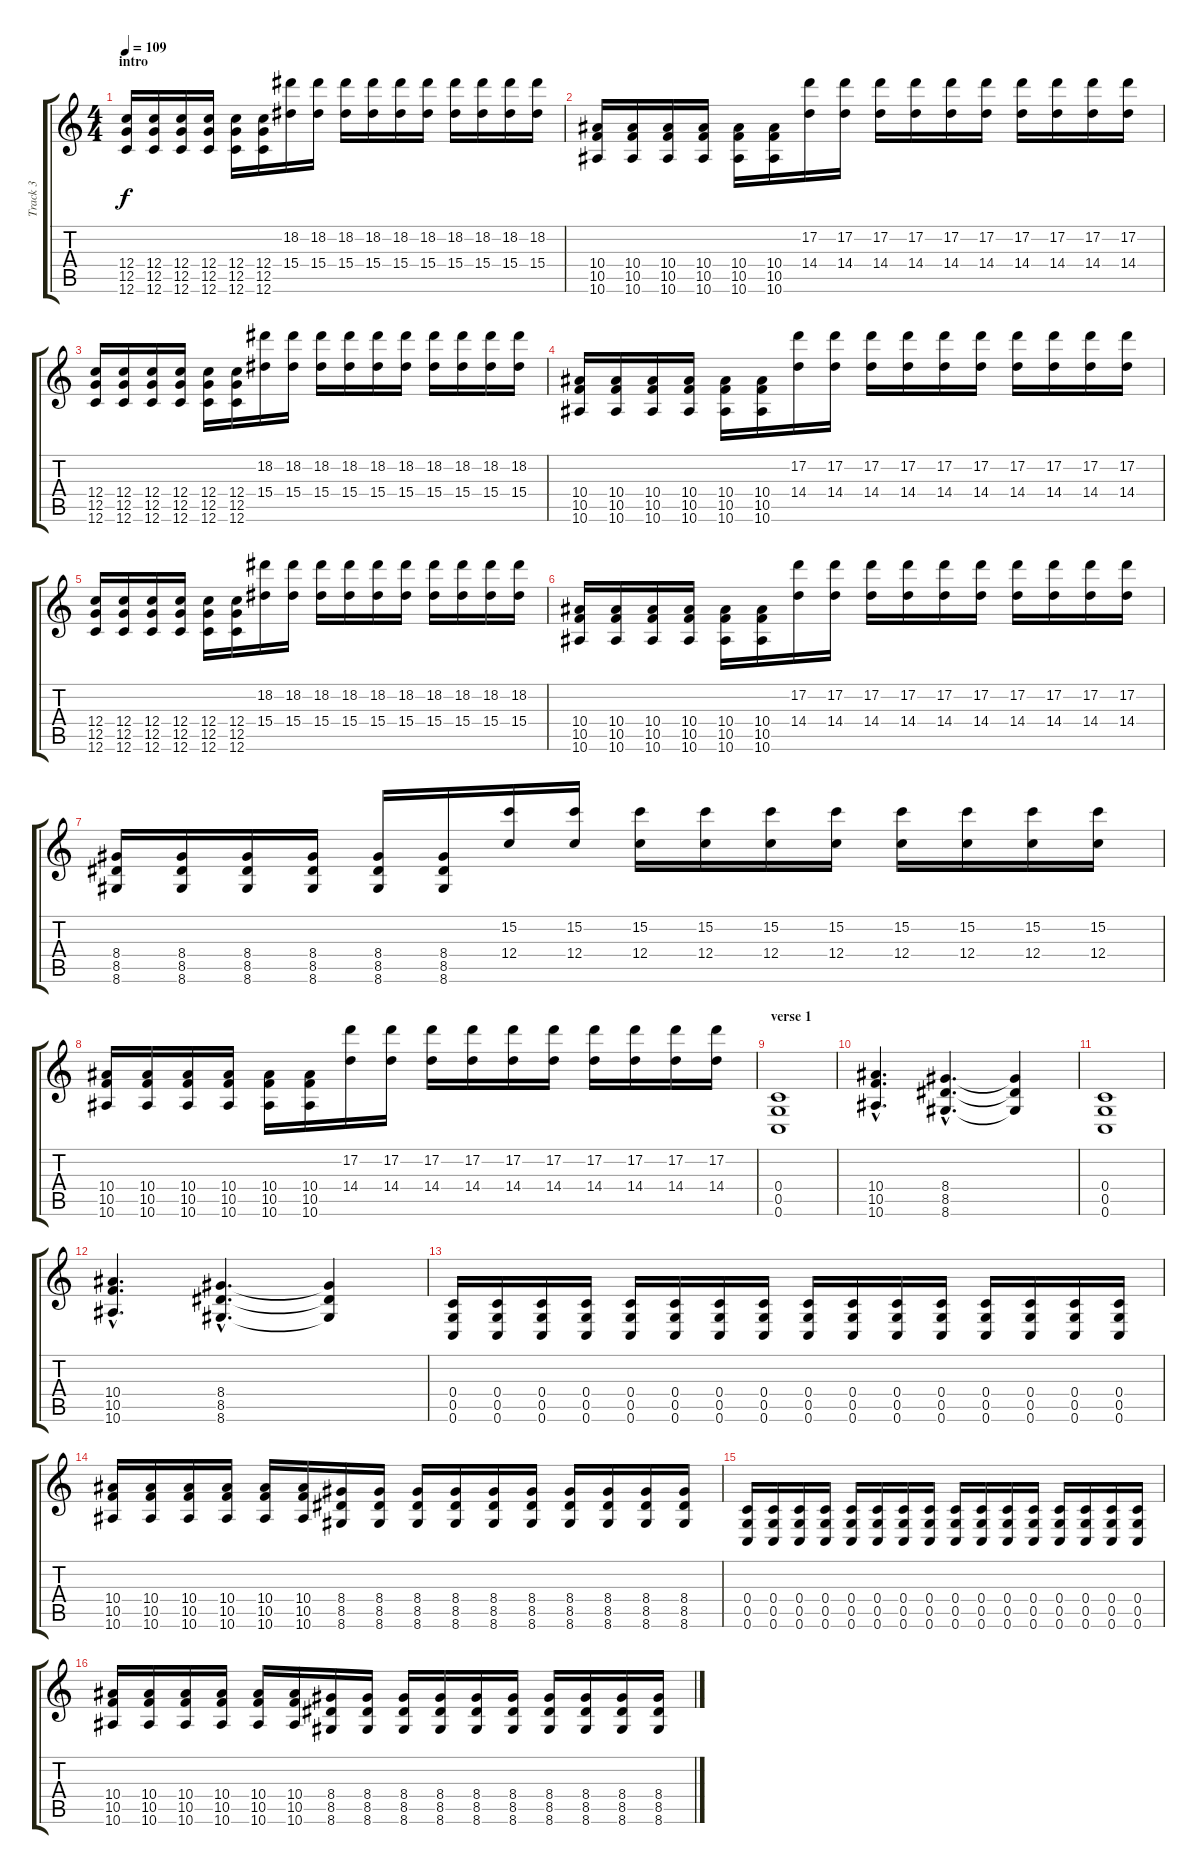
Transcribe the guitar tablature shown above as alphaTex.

\track ("Track 3" "Track 3") {instrument distortionguitar}
\staff {score tabs}
\tuning (D4 A3 F3 C3 G2 C2) {hide}
\ts (4 4)
\section ("" "intro")
\tempo 109
\clef g2
\ks c
(12.4 12.5 12.6).16{dy f instrument distortionguitar} (12.4 12.5 12.6).16 (12.4 12.5 12.6).16 (12.4 12.5 12.6).16 (12.4 12.5 12.6).16 (12.4 12.5 12.6).16 (18.2 15.4).16 (18.2 15.4).16 (18.2 15.4).16 (18.2 15.4).16 (18.2 15.4).16 (18.2 15.4).16 (18.2 15.4).16 (18.2 15.4).16 (18.2 15.4).16 (18.2 15.4).16 |
(10.4 10.5 10.6).16 (10.4 10.5 10.6).16 (10.4 10.5 10.6).16 (10.4 10.5 10.6).16 (10.4 10.5 10.6).16 (10.4 10.5 10.6).16 (17.2 14.4).16 (17.2 14.4).16 (17.2 14.4).16 (17.2 14.4).16 (17.2 14.4).16 (17.2 14.4).16 (17.2 14.4).16 (17.2 14.4).16 (17.2 14.4).16 (17.2 14.4).16 |
(12.4 12.5 12.6).16 (12.4 12.5 12.6).16 (12.4 12.5 12.6).16 (12.4 12.5 12.6).16 (12.4 12.5 12.6).16 (12.4 12.5 12.6).16 (18.2 15.4).16 (18.2 15.4).16 (18.2 15.4).16 (18.2 15.4).16 (18.2 15.4).16 (18.2 15.4).16 (18.2 15.4).16 (18.2 15.4).16 (18.2 15.4).16 (18.2 15.4).16 |
(10.4 10.5 10.6).16 (10.4 10.5 10.6).16 (10.4 10.5 10.6).16 (10.4 10.5 10.6).16 (10.4 10.5 10.6).16 (10.4 10.5 10.6).16 (17.2 14.4).16 (17.2 14.4).16 (17.2 14.4).16 (17.2 14.4).16 (17.2 14.4).16 (17.2 14.4).16 (17.2 14.4).16 (17.2 14.4).16 (17.2 14.4).16 (17.2 14.4).16 |
(12.4 12.5 12.6).16 (12.4 12.5 12.6).16 (12.4 12.5 12.6).16 (12.4 12.5 12.6).16 (12.4 12.5 12.6).16 (12.4 12.5 12.6).16 (18.2 15.4).16 (18.2 15.4).16 (18.2 15.4).16 (18.2 15.4).16 (18.2 15.4).16 (18.2 15.4).16 (18.2 15.4).16 (18.2 15.4).16 (18.2 15.4).16 (18.2 15.4).16 |
(10.4 10.5 10.6).16 (10.4 10.5 10.6).16 (10.4 10.5 10.6).16 (10.4 10.5 10.6).16 (10.4 10.5 10.6).16 (10.4 10.5 10.6).16 (17.2 14.4).16 (17.2 14.4).16 (17.2 14.4).16 (17.2 14.4).16 (17.2 14.4).16 (17.2 14.4).16 (17.2 14.4).16 (17.2 14.4).16 (17.2 14.4).16 (17.2 14.4).16 |
(8.4 8.5 8.6).16 (8.4 8.5 8.6).16 (8.4 8.5 8.6).16 (8.4 8.5 8.6).16 (8.4 8.5 8.6).16 (8.4 8.5 8.6).16 (15.2 12.4).16 (15.2 12.4).16 (15.2 12.4).16 (15.2 12.4).16 (15.2 12.4).16 (15.2 12.4).16 (15.2 12.4).16 (15.2 12.4).16 (15.2 12.4).16 (15.2 12.4).16 |
(10.4 10.5 10.6).16 (10.4 10.5 10.6).16 (10.4 10.5 10.6).16 (10.4 10.5 10.6).16 (10.4 10.5 10.6).16 (10.4 10.5 10.6).16 (17.2 14.4).16 (17.2 14.4).16 (17.2 14.4).16 (17.2 14.4).16 (17.2 14.4).16 (17.2 14.4).16 (17.2 14.4).16 (17.2 14.4).16 (17.2 14.4).16 (17.2 14.4).16 |
\section ("" "verse 1")
(0.4 0.5 0.6).1{volume 13} |
(10.4{hac} 10.5{hac} 10.6{hac}).4{d} (8.4{hac} 8.5{hac} 8.6{hac}).4{d} (8.4{t} 8.5{t} 8.6{t}).4 |
(0.4 0.5 0.6).1 |
(10.4{hac} 10.5{hac} 10.6{hac}).4{d} (8.4{hac} 8.5{hac} 8.6{hac}).4{d} (8.4{t} 8.5{t} 8.6{t}).4 |
(0.4 0.5 0.6).16{volume 13} (0.4 0.5 0.6).16 (0.4 0.5 0.6).16 (0.4 0.5 0.6).16 (0.4 0.5 0.6).16 (0.4 0.5 0.6).16 (0.4 0.5 0.6).16 (0.4 0.5 0.6).16 (0.4 0.5 0.6).16 (0.4 0.5 0.6).16 (0.4 0.5 0.6).16 (0.4 0.5 0.6).16 (0.4 0.5 0.6).16 (0.4 0.5 0.6).16 (0.4 0.5 0.6).16 (0.4 0.5 0.6).16 |
(10.4 10.5 10.6).16 (10.4 10.5 10.6).16 (10.4 10.5 10.6).16 (10.4 10.5 10.6).16 (10.4 10.5 10.6).16 (10.4 10.5 10.6).16 (8.4 8.5 8.6).16 (8.4 8.5 8.6).16 (8.4 8.5 8.6).16 (8.4 8.5 8.6).16 (8.4 8.5 8.6).16 (8.4 8.5 8.6).16 (8.4 8.5 8.6).16 (8.4 8.5 8.6).16 (8.4 8.5 8.6).16 (8.4 8.5 8.6).16 |
(0.4 0.5 0.6).16 (0.4 0.5 0.6).16 (0.4 0.5 0.6).16 (0.4 0.5 0.6).16 (0.4 0.5 0.6).16 (0.4 0.5 0.6).16 (0.4 0.5 0.6).16 (0.4 0.5 0.6).16 (0.4 0.5 0.6).16 (0.4 0.5 0.6).16 (0.4 0.5 0.6).16 (0.4 0.5 0.6).16 (0.4 0.5 0.6).16 (0.4 0.5 0.6).16 (0.4 0.5 0.6).16 (0.4 0.5 0.6).16 |
(10.4 10.5 10.6).16 (10.4 10.5 10.6).16 (10.4 10.5 10.6).16 (10.4 10.5 10.6).16 (10.4 10.5 10.6).16 (10.4 10.5 10.6).16 (8.4 8.5 8.6).16 (8.4 8.5 8.6).16 (8.4 8.5 8.6).16 (8.4 8.5 8.6).16 (8.4 8.5 8.6).16 (8.4 8.5 8.6).16 (8.4 8.5 8.6).16 (8.4 8.5 8.6).16 (8.4 8.5 8.6).16 (8.4 8.5 8.6).16
